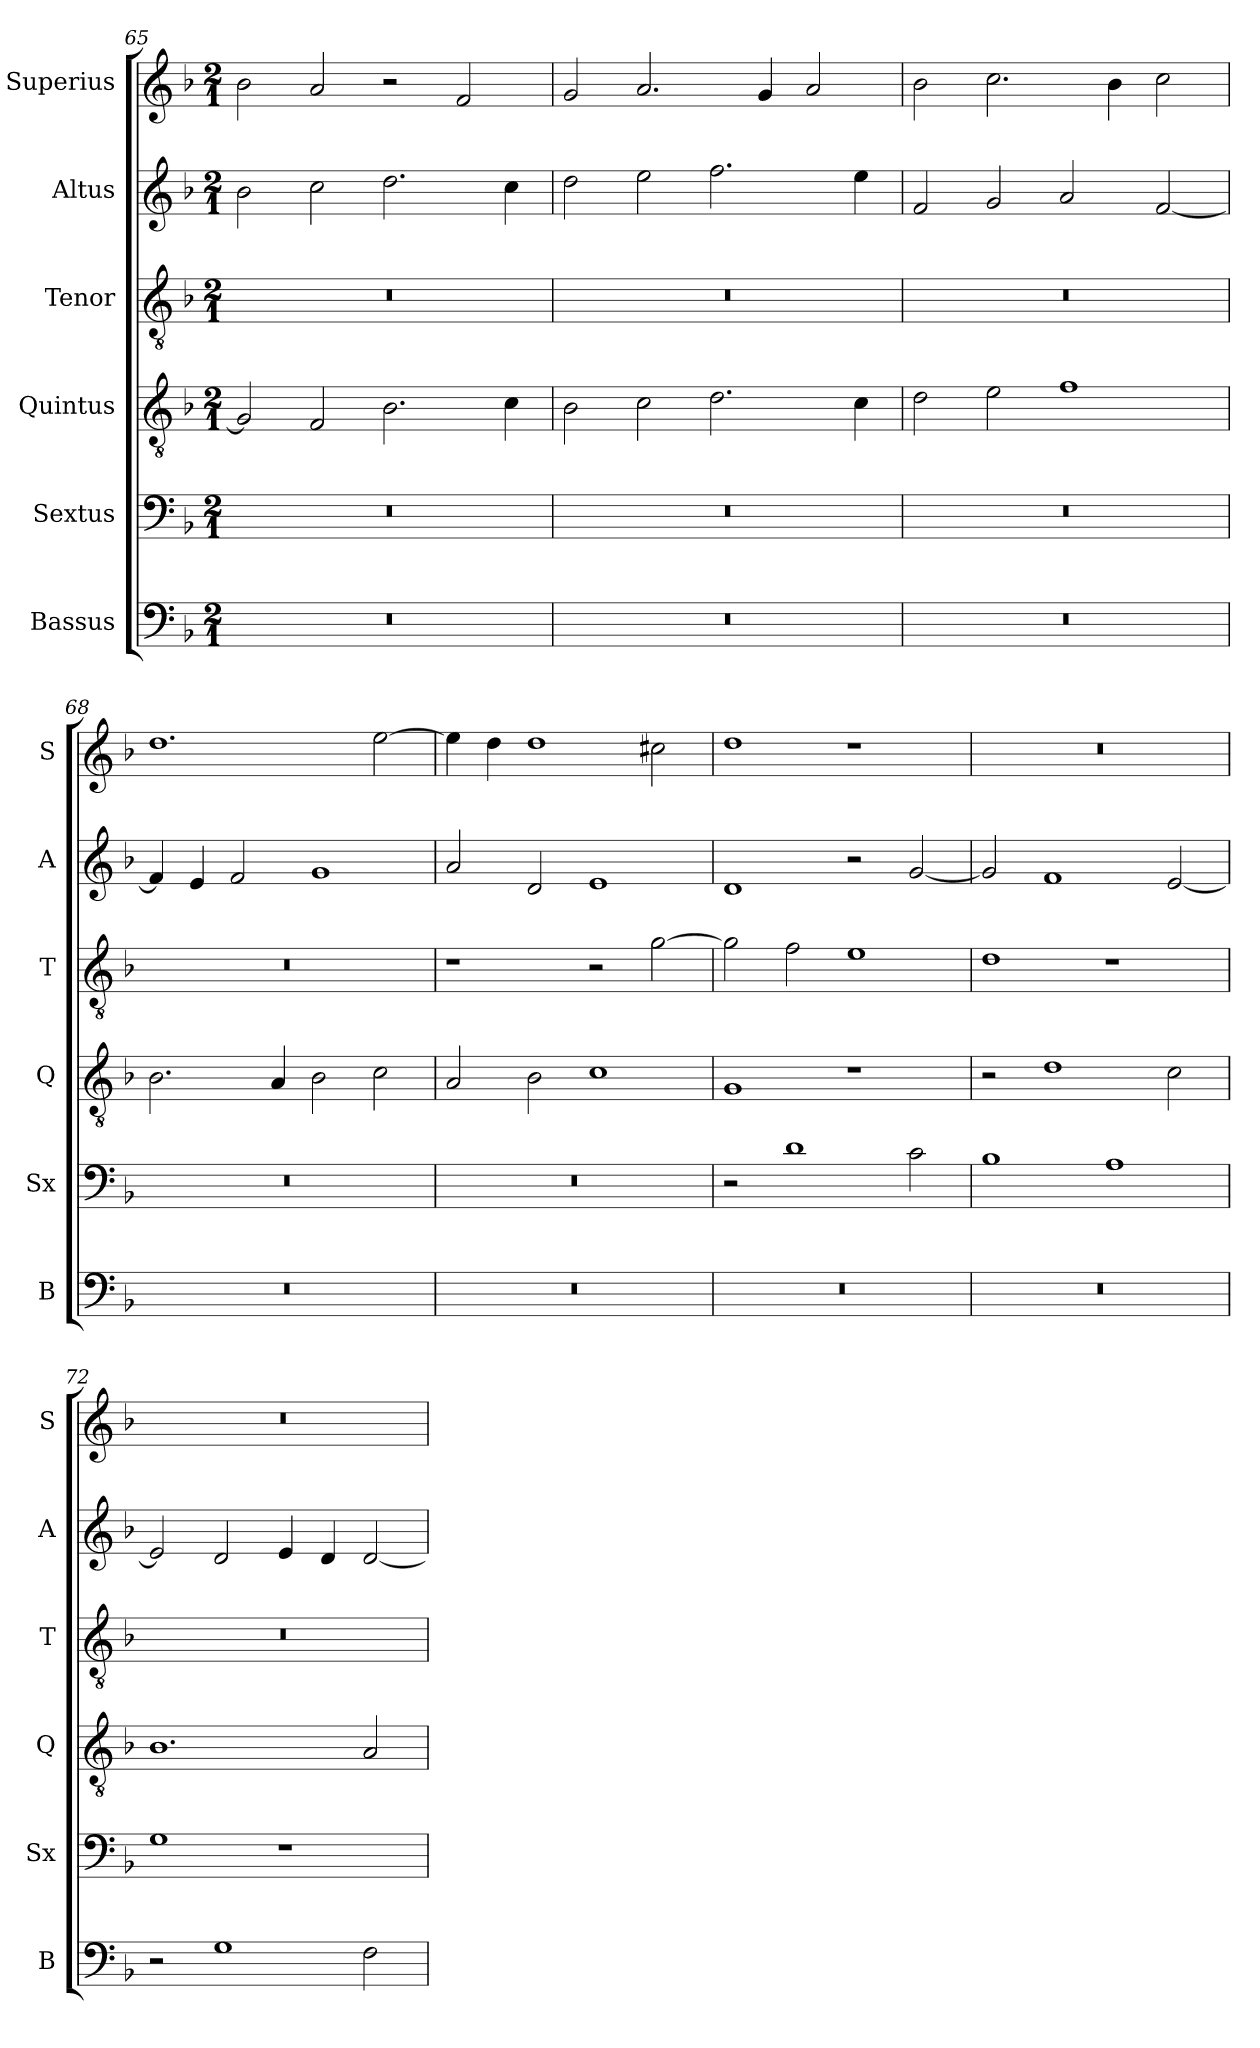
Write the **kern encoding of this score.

**kern	**kern	**kern	**kern	**kern	**kern
*part6	*part5	*part4	*part3	*part2	*part1
*staff6	*staff5	*staff4	*staff3	*staff2	*staff1
*I"Bassus	*I"Sextus	*I"Quintus	*I"Tenor	*I"Altus	*I"Superius
*I'B	*I'Sx	*I'Q	*I'T	*I'A	*I'S
*clefF4	*clefF4	*clefGv2	*clefGv2	*clefG2	*clefG2
*k[b-]	*k[b-]	*k[b-]	*k[b-]	*k[b-]	*k[b-]
*M2/1	*M2/1	*M2/1	*M2/1	*M2/1	*M2/1
=65	=65	=65	=65	=65	=65
0r	0r	2G/]	0r	2b-\	2b-\
.	.	2F/	.	2cc\	2a/
.	.	2.B-\	.	2.dd\	2r
.	.	.	.	.	2f/
.	.	4c\	.	4cc\	.
=66	=66	=66	=66	=66	=66
0r	0r	2B-\	0r	2dd\	2g/
.	.	2c\	.	2ee\	2.a/
.	.	2.d\	.	2.ff\	.
.	.	.	.	.	4g/
.	.	.	.	.	2a/
.	.	4c\	.	4ee\	.
=67	=67	=67	=67	=67	=67
0r	0r	2d\	0r	2f/	2b-\
.	.	2e\	.	2g/	2.cc\
.	.	1f	.	2a/	.
.	.	.	.	.	4b-\
.	.	.	.	[2f/	2cc\
=68	=68	=68	=68	=68	=68
0r	0r	2.B-\	0r	4f/]	1.dd
.	.	.	.	4e/	.
.	.	.	.	2f/	.
.	.	4A/	.	.	.
.	.	2B-\	.	1g	.
.	.	2c\	.	.	[2ee\
=69	=69	=69	=69	=69	=69
0r	0r	2A/	1r	2a/	4ee\]
.	.	.	.	.	4dd\
.	.	2B-\	.	2d/	1dd
.	.	1c	2r	1e	.
.	.	.	[2g\	.	2cc#X\
=70	=70	=70	=70	=70	=70
0r	2r	1G	2g\]	1d	1dd
.	1d	.	2f\	.	.
.	.	1r	1e	2r	1r
.	2c\	.	.	[2g/	.
=71	=71	=71	=71	=71	=71
0r	1B-	2r	1d	2g/]	0r
.	.	1d	.	1f	.
.	1A	.	1r	.	.
.	.	2c\	.	[2e/	.
=72	=72	=72	=72	=72	=72
2r	1G	1.B-	0r	2e/]	0r
1G	.	.	.	2d/	.
.	1r	.	.	4e/	.
.	.	.	.	4d/	.
2F\	.	2A/	.	[2d/	.
=	=	=	=	=	=
*-	*-	*-	*-	*-	*-
